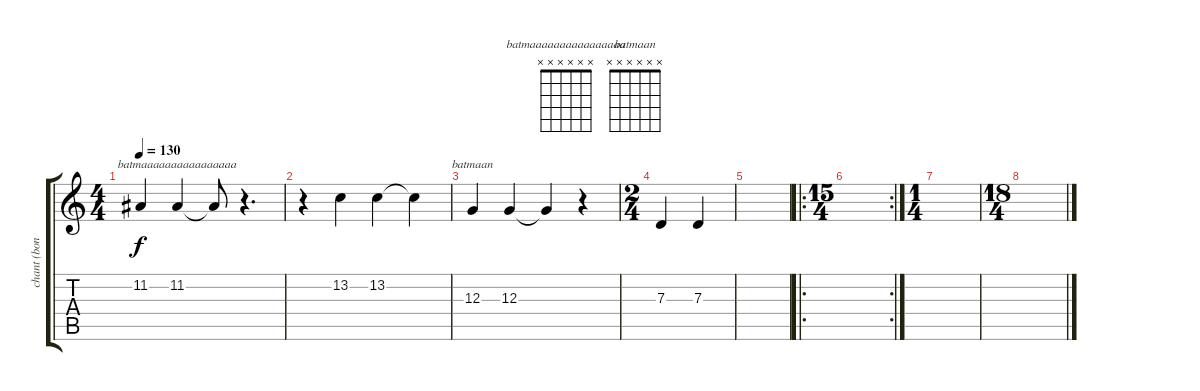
\track ("chant (bonus)" "chant (bon") {instrument voiceoohs}
\staff {score tabs}
\tuning (E4 B3 G3 D3 A2 E2) {hide}
\chord ("batmaaaaaaaaaaaaaaaa" x x x x x x) {firstfret 0}
\chord ("batmaan" x x x x x x) {firstfret 0}
\ts (4 4)
\tempo 130
\clef g2
\ks c
11.2.4{dy f} 11.2.4{ch "batmaaaaaaaaaaaaaaaa"} 11.2{t}.8 r.4{d} |
r.4 13.2.4 13.2.4 13.2{t}.4 |
12.3.4{ch "batmaan"} 12.3.4 12.3{t}.4 r.4 |
\ts (2 4)
7.3.4 7.3.4 |
|
\ro
\rc 2
\ts (15 4)
|
\ts (1 4)
|
\ts (18 4)
